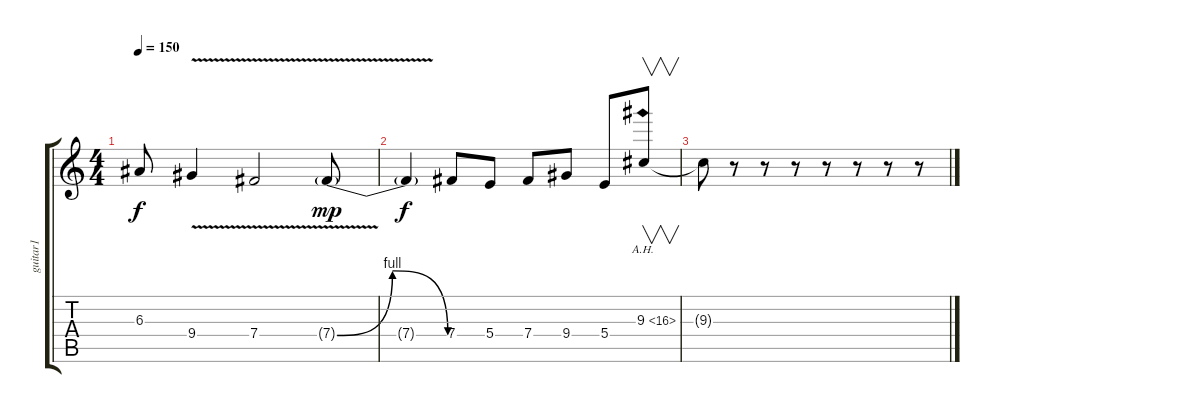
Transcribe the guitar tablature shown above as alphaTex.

\track ("guitar1" "guitar1") {instrument distortionguitar}
\staff {score tabs}
\tuning (Db4 Ab3 E3 B2 Gb2 Db2) {hide}
\ts (4 4)
\tempo 150
\clef g2
\ks c
6.3{t}.8{dy f} 9.4{v}.4 7.4{v}.2 7.4{be (bendrelease 0 0 30 4 30 4 60 0) v g}.8{dy mp} |
7.4{t}.4{dy f} 7.4.8 5.4.8 7.4.8 9.4.8 5.4.8 9.3{ah 7}.8{v} |
9.3{t}.8 r.8 r.8 r.8 r.8 r.8 r.8 r.8
